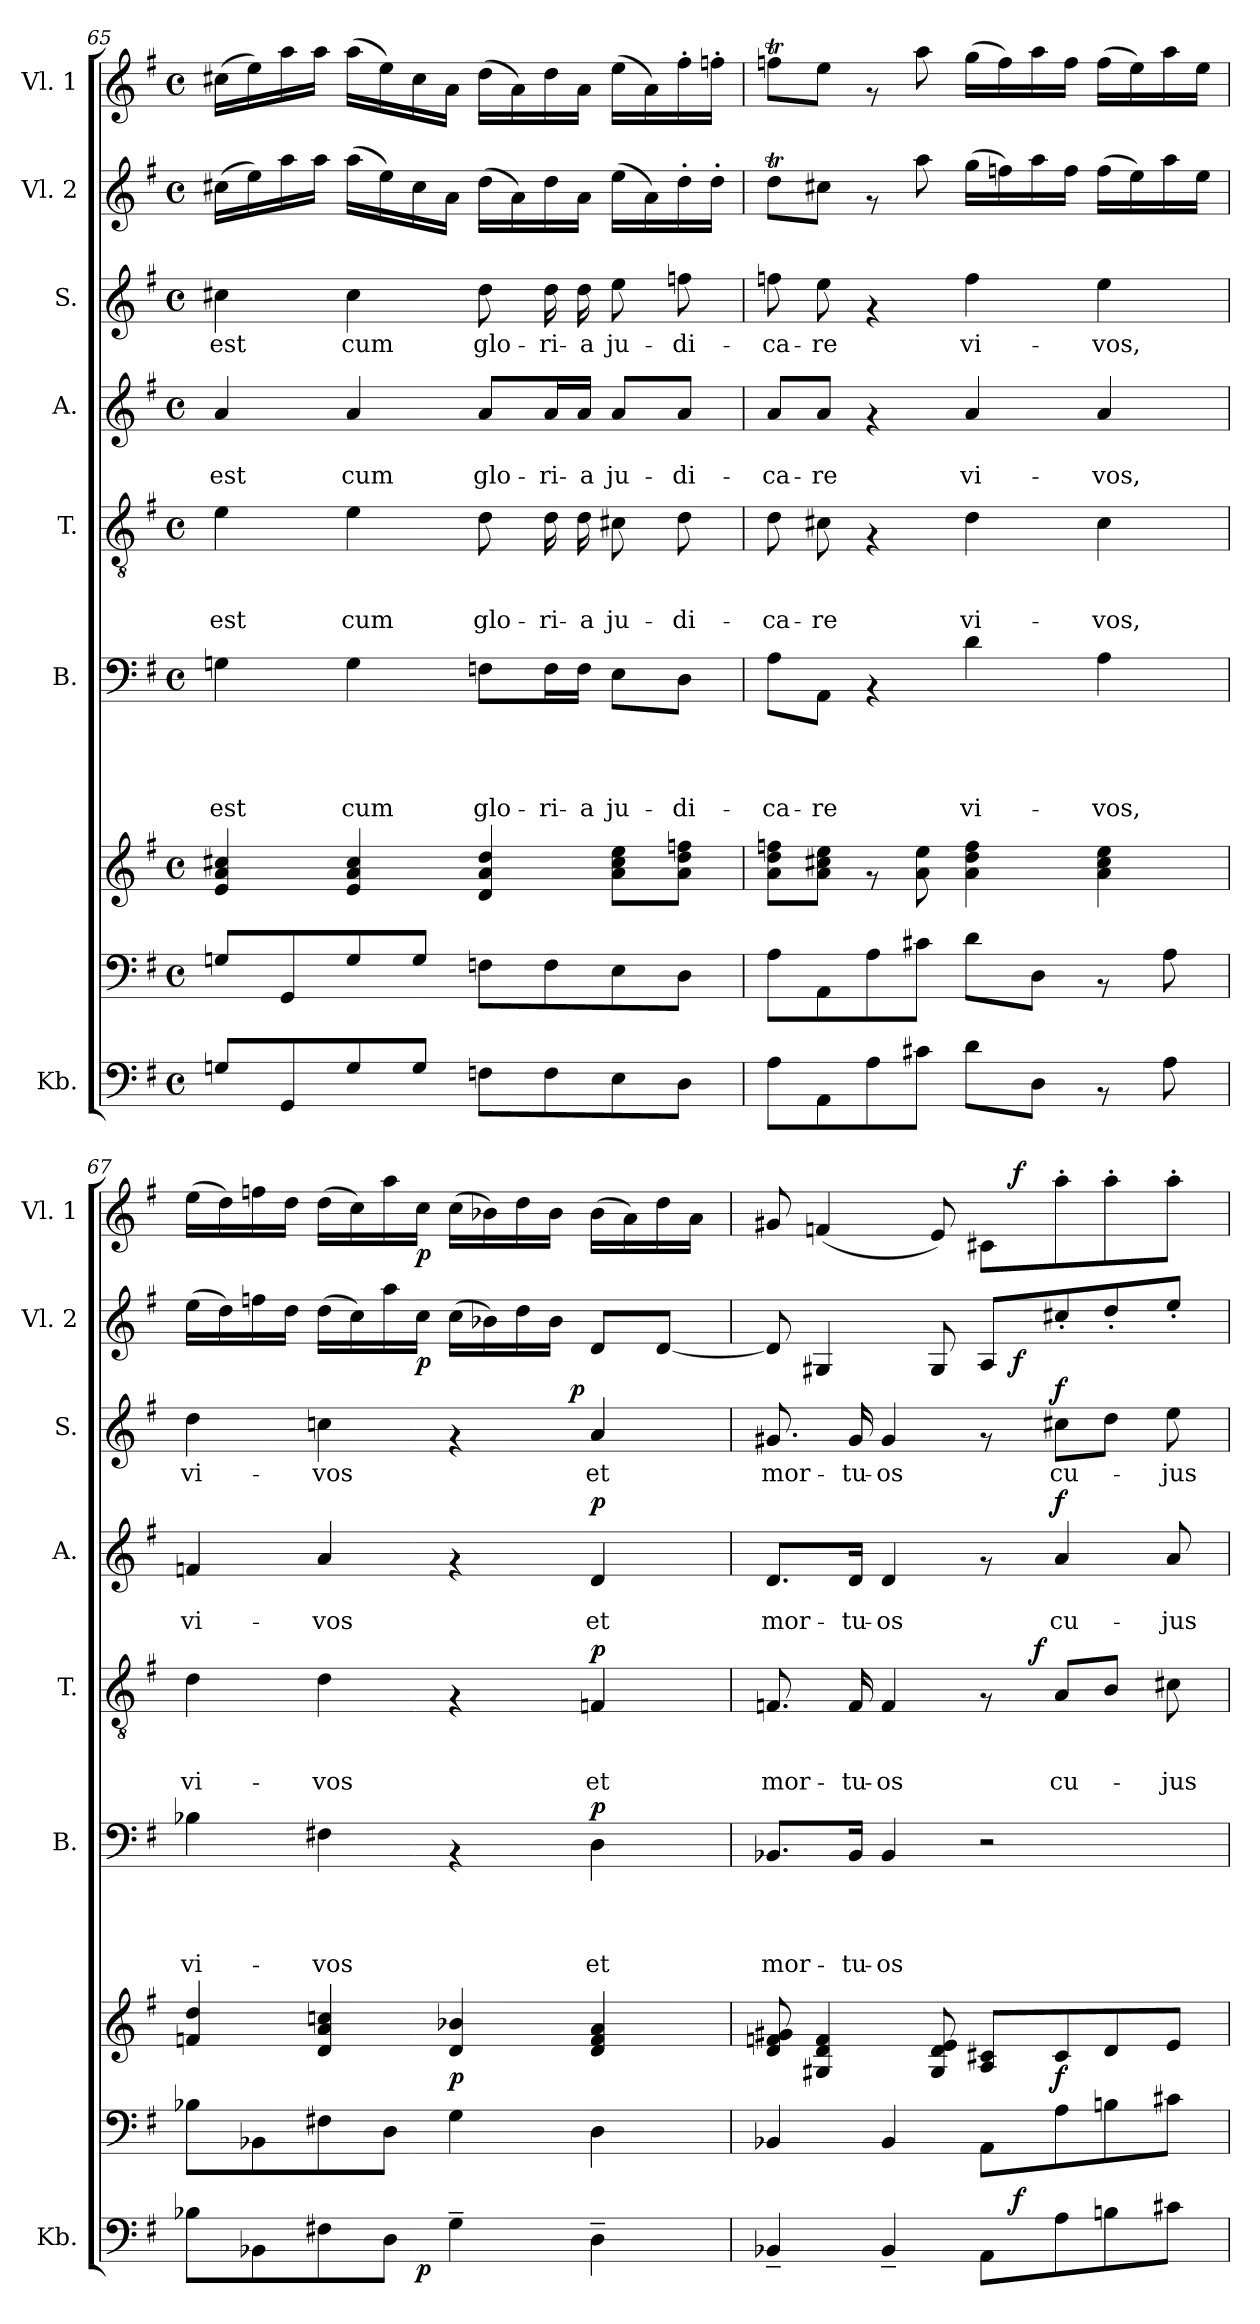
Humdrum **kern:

**kern	**dynam	**kern	**kern	**dynam	**kern	**text	**text	**text	**text	**dynam	**kern	**text	**text	**text	**dynam	**kern	**text	**text	**dynam	**kern	**text	**dynam	**kern	**dynam	**kern	**dynam
*part9	*part9	*part8	*part7	*part7	*part6	*part6	*part6	*part6	*part6	*part6	*part5	*part5	*part5	*part5	*part5	*part4	*part4	*part4	*part4	*part3	*part3	*part3	*part2	*part2	*part1	*part1
*staff9	*staff9	*staff8	*staff7	*staff7	*staff6	*staff6	*staff6	*staff6	*staff6	*staff6	*staff5	*staff5	*staff5	*staff5	*staff5	*staff4	*staff4	*staff4	*staff4	*staff3	*staff3	*staff3	*staff2	*staff2	*staff1	*staff1
*I"Kb.	*	*	*	*	*I"B.	*	*	*	*	*	*I"T.	*	*	*	*	*I"A.	*	*	*	*I"S.	*	*	*I"Vl. 2	*	*I"Vl. 1	*
*I'Kb.	*	*	*	*	*I'B.	*	*	*	*	*	*I'T.	*	*	*	*	*I'A.	*	*	*	*I'S.	*	*	*I'Vl. 2	*	*I'Vl. 1	*
*clefF4	*	*clefF4	*clefG2	*	*clefF4	*	*	*	*	*	*clefGv2	*	*	*	*	*clefG2	*	*	*	*clefG2	*	*	*clefG2	*	*clefG2	*
*k[f#]	*	*k[f#]	*k[f#]	*	*k[f#]	*	*	*	*	*	*k[f#]	*	*	*	*	*k[f#]	*	*	*	*k[f#]	*	*	*k[f#]	*	*k[f#]	*
*G:	*	*G:	*G:	*	*G:	*	*	*	*	*	*G:	*	*	*	*	*G:	*	*	*	*G:	*	*	*G:	*	*G:	*
*M4/4	*	*M4/4	*M4/4	*	*M4/4	*	*	*	*	*	*M4/4	*	*	*	*	*M4/4	*	*	*	*M4/4	*	*	*M4/4	*	*M4/4	*
*met(c)	*	*met(c)	*met(c)	*	*met(c)	*	*	*	*	*	*met(c)	*	*	*	*	*met(c)	*	*	*	*met(c)	*	*	*met(c)	*	*met(c)	*
=65	=65	=65	=65	=65	=65	=65	=65	=65	=65	=65	=65	=65	=65	=65	=65	=65	=65	=65	=65	=65	=65	=65	=65	=65	=65	=65
!	!	!	!	!	!	!	!	!	!LO:LY:b	!	!	!	!	!LO:LY:b	!	!	!	!LO:LY:b	!	!	!LO:LY:b	!	!	!	!	!
8Gn/L	.	8Gn/L	4e/ 4a/ 4cc#X/	.	4Gn\	.	.	.	est	.	4e\	.	.	est	.	4a/	.	est	.	4cc#X\	est	.	(>16cc#X\LL	.	(>16cc#X\LL	.
.	.	.	.	.	.	.	.	.	.	.	.	.	.	.	.	.	.	.	.	.	.	.	16ee\)	.	16ee\)	.
8GG/	.	8GG/	.	.	.	.	.	.	.	.	.	.	.	.	.	.	.	.	.	.	.	.	16aa\	.	16aa\	.
.	.	.	.	.	.	.	.	.	.	.	.	.	.	.	.	.	.	.	.	.	.	.	16aa\JJ	.	16aa\JJ	.
!	!	!	!	!	!	!	!	!	!LO:LY:b	!	!	!	!	!LO:LY:b	!	!	!	!LO:LY:b	!	!	!LO:LY:b	!	!	!	!	!
8G/	.	8G/	4e/ 4a/ 4cc#/	.	4G\	.	.	.	cum	.	4e\	.	.	cum	.	4a/	.	cum	.	4cc#\	cum	.	(>16aa\LL	.	(>16aa\LL	.
.	.	.	.	.	.	.	.	.	.	.	.	.	.	.	.	.	.	.	.	.	.	.	16ee\)	.	16ee\)	.
8G/J	.	8G/J	.	.	.	.	.	.	.	.	.	.	.	.	.	.	.	.	.	.	.	.	16cc#\	.	16cc#\	.
.	.	.	.	.	.	.	.	.	.	.	.	.	.	.	.	.	.	.	.	.	.	.	16a\JJ	.	16a\JJ	.
!	!	!	!	!	!	!	!	!	!LO:LY:b	!	!	!	!	!LO:LY:b	!	!	!	!LO:LY:b	!	!	!LO:LY:b	!	!	!	!	!
8Fn\L	.	8Fn\L	4d/ 4a/ 4dd/	.	8Fn\L	.	.	.	glo-	.	8d\	.	.	glo-	.	8a/L	.	glo-	.	8dd\	glo-	.	(>16dd\LL	.	(>16dd\LL	.
.	.	.	.	.	.	.	.	.	.	.	.	.	.	.	.	.	.	.	.	.	.	.	16a\)	.	16a\)	.
!	!	!	!	!	!	!	!	!	!LO:LY:b	!	!	!	!	!LO:LY:b	!	!	!	!LO:LY:b	!	!	!LO:LY:b	!	!	!	!	!
8F\	.	8F\	.	.	16F\L	.	.	.	-ri-	.	16d\	.	.	-ri-	.	16a/L	.	-ri-	.	16dd\	-ri-	.	16dd\	.	16dd\	.
!	!	!	!	!	!	!	!	!	!LO:LY:b	!	!	!	!	!LO:LY:b	!	!	!	!LO:LY:b	!	!	!LO:LY:b	!	!	!	!	!
.	.	.	.	.	16F\JJ	.	.	.	-a	.	16d\	.	.	-a	.	16a/JJ	.	-a	.	16dd\	-a	.	16a\JJ	.	16a\JJ	.
!	!	!	!	!	!	!	!	!	!LO:LY:b	!	!	!	!	!LO:LY:b	!	!	!	!LO:LY:b	!	!	!LO:LY:b	!	!	!	!	!
8E\	.	8E\	8a\ 8cc#\ 8ee\L	.	8E\L	.	.	.	ju-	.	8c#X\	.	.	ju-	.	8a/L	.	ju-	.	8ee\	ju-	.	(>16ee\LL	.	(>16ee\LL	.
.	.	.	.	.	.	.	.	.	.	.	.	.	.	.	.	.	.	.	.	.	.	.	16a\)	.	16a\)	.
!	!	!	!	!	!	!	!	!	!LO:LY:b	!	!	!	!	!LO:LY:b	!	!	!	!LO:LY:b	!	!	!LO:LY:b	!	!	!	!	!
8D\J	.	8D\J	8a\ 8dd\ 8ffn\J	.	8D\J	.	.	.	-di-	.	8d\	.	.	-di-	.	8a/J	.	-di-	.	8ffn\	-di-	.	16dd'>\	.	16ff#'>\	.
.	.	.	.	.	.	.	.	.	.	.	.	.	.	.	.	.	.	.	.	.	.	.	16dd'>\JJ	.	16ffn'>\JJ	.
=66	=66	=66	=66	=66	=66	=66	=66	=66	=66	=66	=66	=66	=66	=66	=66	=66	=66	=66	=66	=66	=66	=66	=66	=66	=66	=66
!	!	!	!	!	!	!	!	!	!LO:LY:b	!	!	!	!	!LO:LY:b	!	!	!	!LO:LY:b	!	!	!LO:LY:b	!	!	!	!	!
8A\L	.	8A\L	8a\ 8dd\ 8ffn\L	.	8A\L	.	.	.	-ca-	.	8d\	.	.	-ca-	.	8a/L	.	-ca-	.	8ffn\	-ca-	.	8ddT\L	.	8ffnT\L	.
!	!	!	!	!	!	!	!	!	!LO:LY:b	!	!	!	!	!LO:LY:b	!	!	!	!LO:LY:b	!	!	!LO:LY:b	!	!	!	!	!
8AA\	.	8AA\	8a\ 8cc#X\ 8ee\J	.	8AA\J	.	.	.	-re	.	8c#X\	.	.	-re	.	8a/J	.	-re	.	8ee\	-re	.	8cc#X\J	.	8ee\J	.
8A\	.	8A\	8rf	.	4rAA	.	.	.	.	.	4rF	.	.	.	.	4rf	.	.	.	4rf	.	.	8rf	.	8rf	.
8c#X\J	.	8c#X\J	8a\ 8ee\	.	.	.	.	.	.	.	.	.	.	.	.	.	.	.	.	.	.	.	8aa\	.	8aa\	.
!	!	!	!	!	!	!	!	!	!LO:LY:b	!	!	!	!	!LO:LY:b	!	!	!	!LO:LY:b	!	!	!LO:LY:b	!	!	!	!	!
8d\L	.	8d\L	4a\ 4dd\ 4ff\	.	4d\	.	.	.	vi-	.	4d\	.	.	vi-	.	4a/	.	vi-	.	4ff\	vi-	.	(>16gg\LL	.	(>16gg\LL	.
.	.	.	.	.	.	.	.	.	.	.	.	.	.	.	.	.	.	.	.	.	.	.	16ffn\)	.	16ff\)	.
8D\J	.	8D\J	.	.	.	.	.	.	.	.	.	.	.	.	.	.	.	.	.	.	.	.	16aa\	.	16aa\	.
.	.	.	.	.	.	.	.	.	.	.	.	.	.	.	.	.	.	.	.	.	.	.	16ff\JJ	.	16ff\JJ	.
!	!	!	!	!	!	!	!	!	!LO:LY:b	!	!	!	!	!LO:LY:b	!	!	!	!LO:LY:b	!	!	!LO:LY:b	!	!	!	!	!
8rAA	.	8rAA	4a\ 4cc#\ 4ee\	.	4A\	.	.	.	-vos,	.	4c#\	.	.	-vos,	.	4a/	.	-vos,	.	4ee\	-vos,	.	(>16ff\LL	.	(>16ff\LL	.
.	.	.	.	.	.	.	.	.	.	.	.	.	.	.	.	.	.	.	.	.	.	.	16ee\)	.	16ee\)	.
8A\	.	8A\	.	.	.	.	.	.	.	.	.	.	.	.	.	.	.	.	.	.	.	.	16aa\	.	16aa\	.
.	.	.	.	.	.	.	.	.	.	.	.	.	.	.	.	.	.	.	.	.	.	.	16ee\JJ	.	16ee\JJ	.
!!LO:PB:g=z
=67	=67	=67	=67	=67	=67	=67	=67	=67	=67	=67	=67	=67	=67	=67	=67	=67	=67	=67	=67	=67	=67	=67	=67	=67	=67	=67
!	!	!	!	!	!	!	!	!	!LO:LY:b	!	!	!	!	!LO:LY:b	!	!	!	!LO:LY:b	!	!	!LO:LY:b	!	!	!	!	!
*^	*	*	*	*	*	*	*	*	*	*	*	*	*	*	*	*	*	*	*	*^	*	*	*	*	*	*
8B-X\L	4..ryy	.	8B-X\L	4fn/ 4dd/	.	4B-X\	.	.	.	vi-	.	4d\	.	.	vi-	.	4fn/	.	vi-	.	4dd\	2ryy	vi-	.	(>16ee\LL	.	(>16ee\LL	.
.	.	.	.	.	.	.	.	.	.	.	.	.	.	.	.	.	.	.	.	.	.	.	.	.	16dd\)	.	16dd\)	.
8BB-X\	.	.	8BB-X\	.	.	.	.	.	.	.	.	.	.	.	.	.	.	.	.	.	.	.	.	.	16ffn\	.	16ffn\	.
.	.	.	.	.	.	.	.	.	.	.	.	.	.	.	.	.	.	.	.	.	.	.	.	.	16dd\JJ	.	16dd\JJ	.
!	!	!	!	!	!	!	!	!	!	!LO:LY:b	!	!	!	!	!LO:LY:b	!	!	!	!LO:LY:b	!	!	!	!LO:LY:b	!	!	!	!	!
8F#X\	.	.	8F#X\	4d/ 4a/ 4ccn/	.	4F#X\	.	.	.	-vos	.	4d\	.	.	-vos	.	4a/	.	-vos	.	4ccn\	.	-vos	.	(>16dd\LL	.	(>16dd\LL	.
.	.	.	.	.	.	.	.	.	.	.	.	.	.	.	.	.	.	.	.	.	.	.	.	.	16cc\)	.	16cc\)	.
8D\J	.	.	8D\J	.	.	.	.	.	.	.	.	.	.	.	.	.	.	.	.	.	.	.	.	.	16aa\	.	16aa\	.
!	!	!LO:DY:b	!	!	!	!	!	!	!	!	!	!	!	!	!	!	!	!	!	!	!	!	!	!	!	!LO:DY:b	!	!LO:DY:b
.	2ryy	p	.	.	.	.	.	.	.	.	.	.	.	.	.	.	.	.	.	.	.	.	.	.	16cc\JJ	p	16cc\JJ	p
!	!	!	!	!	!LO:DY:b	!	!	!	!	!	!	!	!	!	!	!	!	!	!	!	!	!	!	!	!	!	!	!
4G~>\	.	.	4G\	4d/ 4b-X/	p	4rAA	.	.	.	.	.	4rF	.	.	.	.	4rf	.	.	.	4rf	8..ryy	.	.	(>16cc\LL	.	(>16cc\LL	.
.	.	.	.	.	.	.	.	.	.	.	.	.	.	.	.	.	.	.	.	.	.	.	.	.	16b-X\)	.	16b-X\)	.
.	.	.	.	.	.	.	.	.	.	.	.	.	.	.	.	.	.	.	.	.	.	.	.	.	16dd\	.	16dd\	.
.	.	.	.	.	.	.	.	.	.	.	.	.	.	.	.	.	.	.	.	.	.	.	.	.	16b-\JJ	.	16b-\JJ	.
!	!	!	!	!	!	!	!	!	!	!	!	!	!	!	!	!	!	!	!	!	!	!	!	!LO:DY:a	!	!	!	!
.	.	.	.	.	.	.	.	.	.	.	.	.	.	.	.	.	.	.	.	.	.	4ryy	.	p	.	.	.	.
!	!	!	!	!	!	!	!	!	!	!LO:LY:b	!LO:DY:a	!	!	!	!LO:LY:b	!LO:DY:a	!	!	!LO:LY:b	!LO:DY:a	!	!	!LO:LY:b	!	!	!	!	!
4D~>\	.	.	4D\	4d/ 4f/ 4a/	.	4D\	.	.	.	et	p	4Fn/	.	.	et	p	4d/	.	et	p	4a/	.	et	.	8d/L	.	(>16b-\LL	.
.	.	.	.	.	.	.	.	.	.	.	.	.	.	.	.	.	.	.	.	.	.	.	.	.	.	.	16a\)	.
.	.	.	.	.	.	.	.	.	.	.	.	.	.	.	.	.	.	.	.	.	.	.	.	.	[<8d/J	.	16dd\	.
.	16ryy	.	.	.	.	.	.	.	.	.	.	.	.	.	.	.	.	.	.	.	.	.	.	.	.	.	16a\JJ	.
.	.	.	.	.	.	.	.	.	.	.	.	.	.	.	.	.	.	.	.	.	.	32ryy	.	.	.	.	.	.
=68	=68	=68	=68	=68	=68	=68	=68	=68	=68	=68	=68	=68	=68	=68	=68	=68	=68	=68	=68	=68	=68	=68	=68	=68	=68	=68	=68	=68
!	!	!	!	!	!	!	!	!	!	!LO:LY:b	!	!	!	!	!LO:LY:b	!	!	!	!LO:LY:b	!	!	!	!LO:LY:b	!	!	!	!	!
*	*	*	*	*	*	*	*	*	*	*	*	*^	*	*	*	*	*	*	*	*	*v	*v	*	*	*^	*	*^	*
4BB-X~</	2ryy	.	4BB-X/	8d/ 8fn/ 8g#X/	.	8.BB-X/L	.	.	.	mor-	.	8.Fn/	2ryy	.	.	mor-	.	8.d/L	.	mor-	.	8.g#X/	mor-	.	8d/]	2ryy	.	8g#X/	2ryy	.
.	.	.	.	4G#X/ 4d/ 4f/	.	.	.	.	.	.	.	.	.	.	.	.	.	.	.	.	.	.	.	.	4G#X/	.	.	(<4fn/	.	.
!	!	!	!	!	!	!	!	!	!	!LO:LY:b	!	!	!	!	!	!LO:LY:b	!	!	!	!LO:LY:b	!	!	!LO:LY:b	!	!	!	!	!	!	!
.	.	.	.	.	.	16BB-/Jk	.	.	.	-tu-	.	16F/	.	.	.	-tu-	.	16d/Jk	.	-tu-	.	16g#/	-tu-	.	.	.	.	.	.	.
!	!	!	!	!	!	!	!	!	!	!LO:LY:b	!	!	!	!	!	!LO:LY:b	!	!	!	!LO:LY:b	!	!	!LO:LY:b	!	!	!	!	!	!	!
4BB-~</	.	.	4BB-/	.	.	4BB-/	.	.	.	-os	.	4F/	.	.	.	-os	.	4d/	.	-os	.	4g#/	-os	.	.	.	.	.	.	.
.	.	.	.	8G#/ 8d/ 8e/	.	.	.	.	.	.	.	.	.	.	.	.	.	.	.	.	.	.	.	.	8G#/	.	.	8e/)	.	.
8AA\L	16ryy	.	8AA\L	8A/ 8c#X/L	.	2r	.	.	.	.	.	8rF	16.ryy	.	.	.	.	8rf	.	.	.	8rf	.	.	8A/L	16ryy	.	8c#X\L	16ryy	.
!	!	!LO:DY:a	!	!	!	!	!	!	!	!	!	!	!	!	!	!	!	!	!	!	!	!	!	!	!	!	!LO:DY:b	!	!	!LO:DY:a
.	4..ryy	f	.	.	.	.	.	.	.	.	.	.	.	.	.	.	.	.	.	.	.	.	.	.	.	4..ryy	f	.	4..ryy	f
!	!	!	!	!	!	!	!	!	!	!	!	!	!	!	!	!	!LO:DY:a	!	!	!	!	!	!	!	!	!	!	!	!	!
.	.	.	.	.	.	.	.	.	.	.	.	.	4ryy	.	.	.	f	.	.	.	.	.	.	.	.	.	.	.	.	.
!	!	!	!	!	!LO:DY:b	!	!	!	!	!	!	!	!	!	!	!LO:LY:b	!	!	!	!LO:LY:b	!LO:DY:a	!	!LO:LY:b	!LO:DY:a	!	!	!	!	!	!
8A\	.	.	8A\	8c#/	f	.	.	.	.	.	.	8A/L	.	.	.	cu-	.	4a/	.	cu-	f	8cc#X\L	cu-	f	8cc#X'</	.	.	8aa'>\	.	.
8Bn\	.	.	8Bn\	8d/	.	.	.	.	.	.	.	8B/J	.	.	.	.	.	.	.	.	.	8dd\J	.	.	8dd'</	.	.	8aa'>\	.	.
.	.	.	.	.	.	.	.	.	.	.	.	.	8ryy	.	.	.	.	.	.	.	.	.	.	.	.	.	.	.	.	.
!	!	!	!	!	!	!	!	!	!	!	!	!	!	!	!	!LO:LY:b	!	!	!	!LO:LY:b	!	!	!LO:LY:b	!	!	!	!	!	!	!
8c#X\J	.	.	8c#X\J	8e/J	.	.	.	.	.	.	.	8c#X\	.	.	.	-jus	.	8a/	.	-jus	.	8ee\	-jus	.	8ee'</J	.	.	8aa'>\J	.	.
.	.	.	.	.	.	.	.	.	.	.	.	.	32ryy	.	.	.	.	.	.	.	.	.	.	.	.	.	.	.	.	.
*	*	*	*	*	*	*	*	*	*	*	*	*	*	*	*	*	*	*	*	*	*	*	*	*	*v	*v	*	*	*	*
*v	*v	*	*	*	*	*	*	*	*	*	*	*v	*v	*	*	*	*	*	*	*	*	*	*	*	*	*	*v	*v	*
=	=	=	=	=	=	=	=	=	=	=	=	=	=	=	=	=	=	=	=	=	=	=	=	=	=	=
*-	*-	*-	*-	*-	*-	*-	*-	*-	*-	*-	*-	*-	*-	*-	*-	*-	*-	*-	*-	*-	*-	*-	*-	*-	*-	*-
